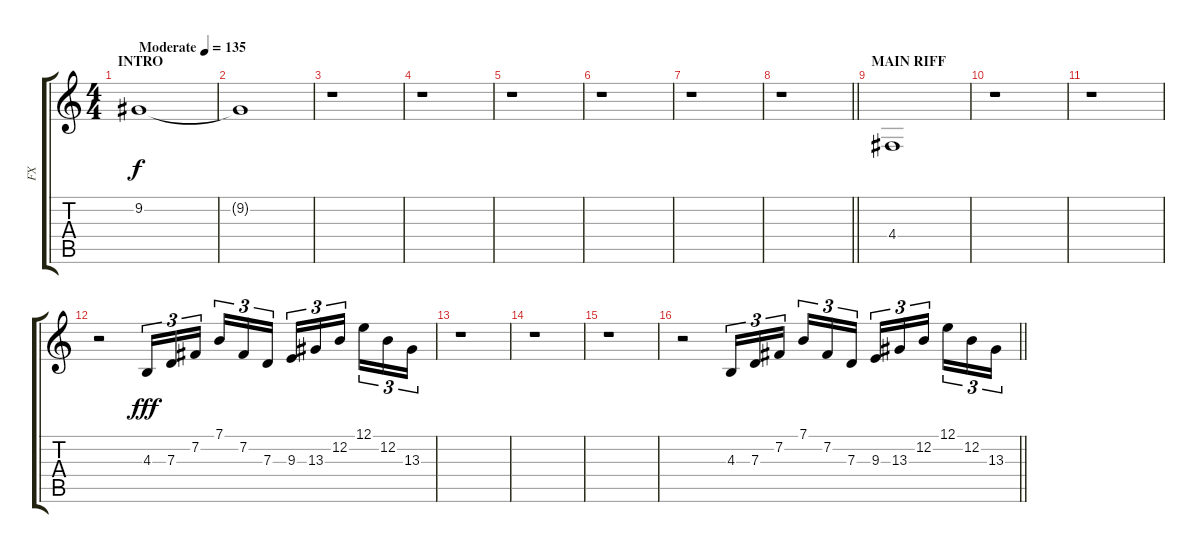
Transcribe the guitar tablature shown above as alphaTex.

\track ("FX" "FX") {instrument tremolostrings}
\staff {score tabs}
\tuning (E4 B3 G3 D3 A2 E2) {hide}
\ts (4 4)
\section ("" "INTRO")
\tempo (135 "Moderate")
\clef g2
\ks c
9.2.1{dy f instrument fx5brightness} |
9.2{t}.1{instrument tremolostrings} |
r.1 |
r.1 |
r.1 |
r.1 |
r.1 |
\barLineRight lightlight
r.1 |
\section ("" "MAIN RIFF")
4.4.1{instrument taikodrum} |
r.1 |
r.1 |
r.2{instrument brightacousticpiano} 4.3.16{tu (3 2) dy fff} 7.3.16{tu (3 2)} 7.2.16{tu (3 2) beam splitsecondary} 7.1.16{tu (3 2)} 7.2.16{tu (3 2)} 7.3.16{tu (3 2)} 9.3.16{tu (3 2)} 13.3.16{tu (3 2)} 12.2.16{tu (3 2) beam splitsecondary} 12.1.16{tu (3 2)} 12.2.16{tu (3 2)} 13.3.16{tu (3 2)} |
r.1 |
r.1 |
r.1 |
\barLineRight lightlight
r.2{instrument brightacousticpiano} 4.3.16{tu (3 2)} 7.3.16{tu (3 2)} 7.2.16{tu (3 2) beam splitsecondary} 7.1.16{tu (3 2)} 7.2.16{tu (3 2)} 7.3.16{tu (3 2)} 9.3.16{tu (3 2)} 13.3.16{tu (3 2)} 12.2.16{tu (3 2) beam splitsecondary} 12.1.16{tu (3 2)} 12.2.16{tu (3 2)} 13.3.16{tu (3 2)}
